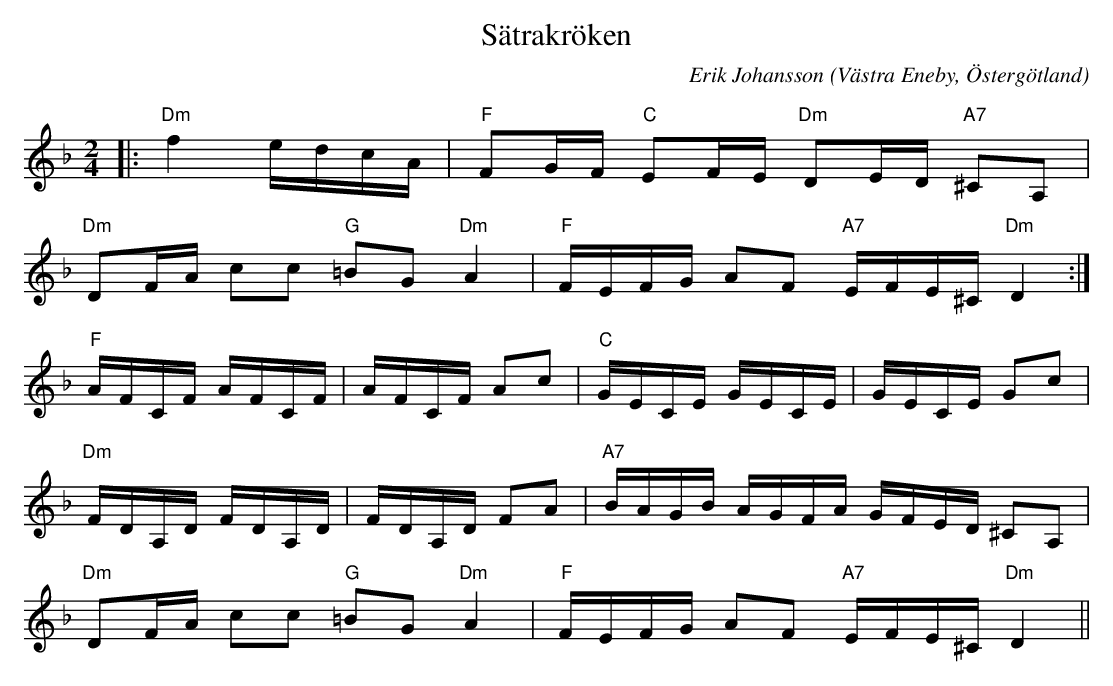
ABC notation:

X:1
T:Sätrakröken
C:Erik Johansson
O:Västra Eneby, Östergötland
Q:80
M:2/4
L:1/8
K:Dm
|:"Dm"f2 e/d/c/A/ |"F"FG/F/ "C"EF/E/ "Dm"DE/D/ "A7"^CA,|
"Dm"DF/A/ cc "G"=BG"Dm"A2|"F"F/E/F/G/ AF "A7"E/F/E/^C/ "Dm"D2 :|
"F" A/F/C/F/ A/F/C/F/ | A/F/C/F/ Ac| "C" G/E/C/E/ G/E/C/E/ | G/E/C/E/ Gc|
"Dm" F/D/A,/D/ F/D/A,/D/ | F/D/A,/D/ FA | "A7" B/A/G/B/ A/G/F/A/ G/F/E/D/ ^CA,|
"Dm"DF/A/ cc "G"=BG"Dm"A2|"F"F/E/F/G/ AF "A7"E/F/E/^C/ "Dm"D2 ||
